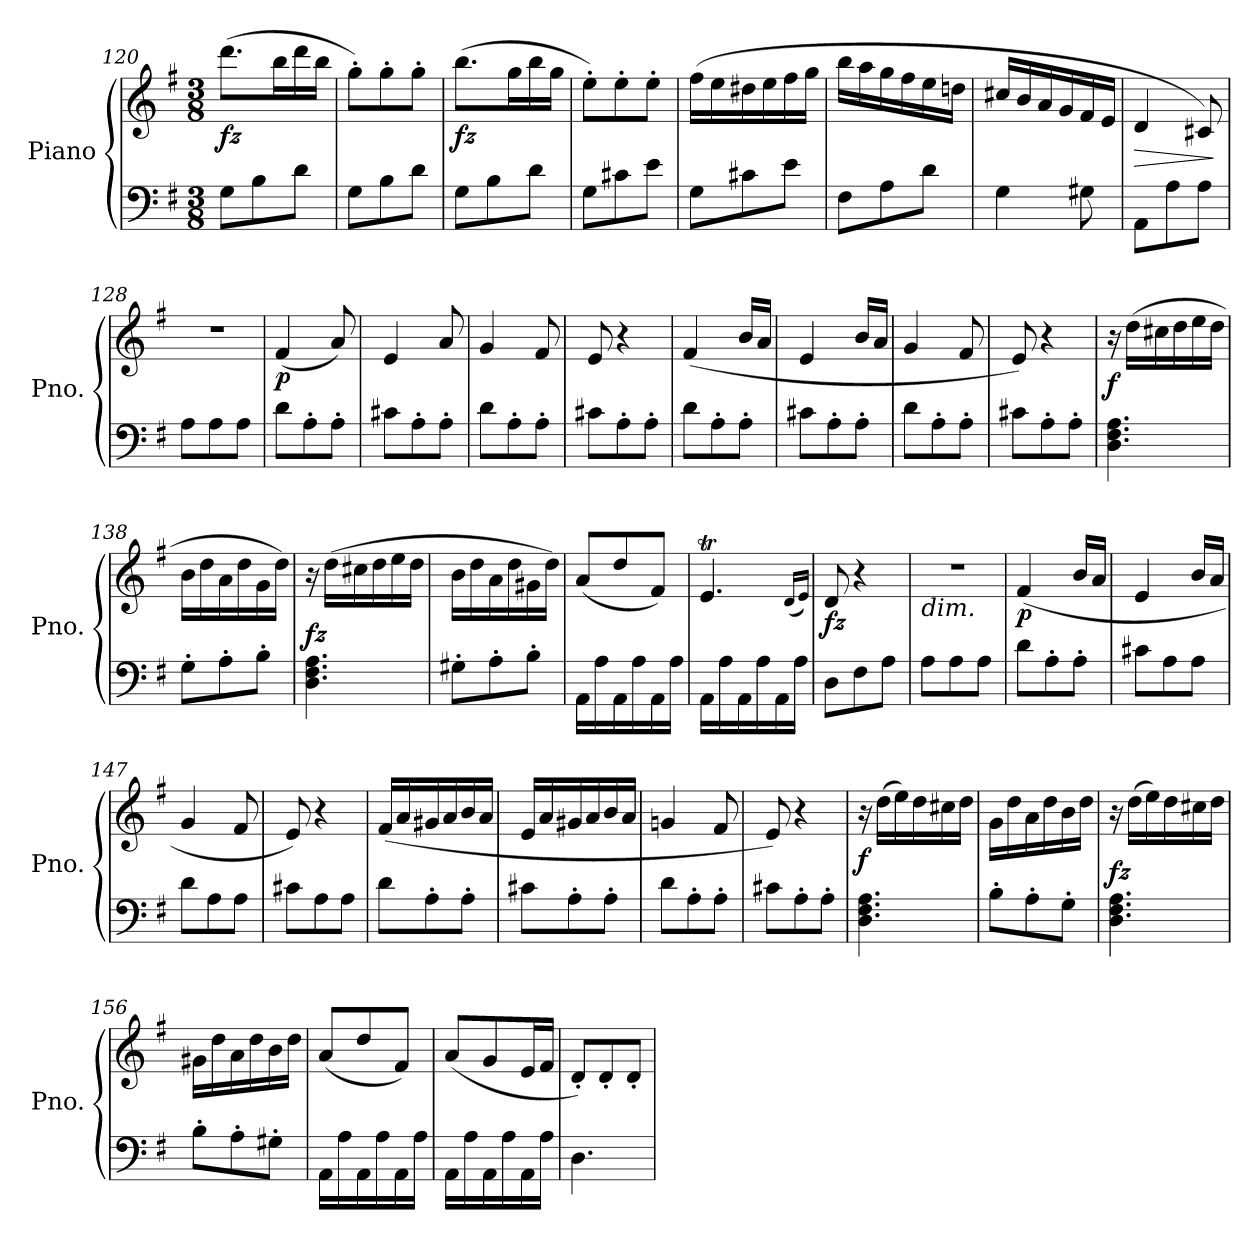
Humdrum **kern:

**kern	**kern	**dynam
*part1	*part1	*part1
*staff2	*staff1	*staff1/2
*I"Piano	*	*
*I'Pno.	*	*
*clefF4	*clefG2	*
*k[f#]	*k[f#]	*
*M3/8	*M3/8	*
=120	=120	=120
!	!	!LO:DY:b
8G\L	(>8.ddd\L	fz
8B\	.	.
.	16bb\L	.
8d\J	16ddd\	.
.	16bb\JJ	.
=121	=121	=121
8G\L	8gg'\L)	.
8B\	8gg'\	.
8d\J	8gg'\J	.
=122	=122	=122
!	!	!LO:DY:b
8G\L	(>8.bb\L	fz
8B\	.	.
.	16gg\L	.
8d\J	16bb\	.
.	16gg\JJ	.
!!LO:LB:g=z
=123	=123	=123
8G\L	8ee'\L)	.
8c#X\	8ee'\	.
8e\J	8ee'\J	.
=124	=124	=124
8G\L	(>16ff#\LL	.
.	16ee\	.
8c#X\	16dd#X\	.
.	16ee\	.
8e\J	16ff#\	.
.	16gg\JJ	.
=125	=125	=125
8F#\L	16bb\LL	.
.	16aa\	.
8A\	16gg\	.
.	16ff#\	.
8d\J	16ee\	.
.	16ddn\JJ	.
=126	=126	=126
4G\	16cc#X/LL	.
.	16b/	.
.	16a/	.
.	16g/	.
8G#X\	16f#/	.
.	16e/JJ	.
=127	=127	=127
!	!	!LO:HP:b
8AA\L	4d/	>
8A\	.	.
8A\J	8c#X/)	.
.	.	]
=128	=128	=128
8A\L	4.r	.
8A\	.	.
8A\J	.	.
=129	=129	=129
!	!	!LO:DY:b
8d\L	(<4f#/	p
8A'\	.	.
8A'\J	8a/)	.
=130	=130	=130
8c#X\L	4e/	.
8A'\	.	.
8A'\J	8a/	.
=131	=131	=131
8d\L	4g/	.
8A'\	.	.
8A'\J	8f#/	.
=132	=132	=132
8c#X\L	8e/	.
8A'\	4r	.
8A'\J	.	.
=133	=133	=133
8d\L	(<4f#/	.
8A'\	.	.
8A'\J	16b/LL	.
.	16a/JJ	.
!!LO:LB:g=z
=134	=134	=134
8c#X\L	4e/	.
8A'\	.	.
8A'\J	16b/LL	.
.	16a/JJ	.
=135	=135	=135
8d\L	4g/	.
8A'\	.	.
8A'\J	8f#/	.
=136	=136	=136
8c#X\L	8e/)	.
8A'\	4r	.
8A'\J	.	.
!!LO:LB:g=z
=137	=137	=137
!	!	!LO:DY:b
4.D\ 4.F#\ 4.A\	16r	f
.	(>16dd\LL	.
.	16cc#X\	.
.	16dd\	.
.	16ee\	.
.	16dd\JJ	.
=138	=138	=138
8G'\L	16b\LL	.
.	16dd\	.
8A'\	16a\	.
.	16dd\	.
8B'\J	16g\	.
.	16dd\JJ)	.
=139	=139	=139
!	!	!LO:DY:a=2
4.D\ 4.F#\ 4.A\	16r	fz
.	(>16dd\LL	.
.	16cc#X\	.
.	16dd\	.
.	16ee\	.
.	16dd\JJ	.
=140	=140	=140
8G#X'\L	16b\LL	.
.	16dd\	.
8A'\	16a\	.
.	16dd\	.
8B'\J	16g#X\	.
.	16dd\JJ)	.
=141	=141	=141
16AA\LL	(<8a/L	.
16A\	.	.
16AA\	8dd/	.
16A\	.	.
16AA\	8f#/J)	.
16A\JJ	.	.
=142	=142	=142
16AA\LL	4.eT/	.
16A\	.	.
16AA\	.	.
16A\	.	.
16AA\	.	.
16A\JJ	.	.
.	(<16qd/LL	.
.	16qe/JJ)	.
=143	=143	=143
!	!	!LO:DY:b
8D\L	8d/	fz
8F#\	4r	.
8A\J	.	.
=144	=144	=144
!	!LO:TX:b:i:t=dim.	!
8A\L	4.r	.
8A\	.	.
8A\J	.	.
!!LO:PB:g=z
=145	=145	=145
!	!	!LO:DY:b
8d\L	(<4f#/	p
8A'\	.	.
8A'\J	16b/LL	.
.	16a/JJ	.
=146	=146	=146
8c#X\L	4e/	.
8A\	.	.
8A\J	16b/LL	.
.	16a/JJ	.
=147	=147	=147
8d\L	4g/	.
8A\	.	.
8A\J	8f#/	.
=148	=148	=148
8c#X\L	8e/)	.
8A\	4r	.
8A\J	.	.
=149	=149	=149
8d\L	(<16f#/LL	.
.	16a/	.
8A'\	16g#X/	.
.	16a/	.
8A'\J	16b/	.
.	16a/JJ	.
=150	=150	=150
8c#X\L	16e/LL	.
.	16a/	.
8A'\	16g#X/	.
.	16a/	.
8A'\J	16b/	.
.	16a/JJ	.
=151	=151	=151
8d\L	4gn/	.
8A'\	.	.
8A'\J	8f#/	.
=152	=152	=152
8c#X\L	8e/)	.
8A'\	4r	.
8A'\J	.	.
=153	=153	=153
!	!	!LO:DY:b
4.D\ 4.F#\ 4.A\	16r	f
.	(>16dd\LL	.
.	16ee\)	.
.	16dd\	.
.	16cc#X\	.
.	16dd\JJ	.
=154	=154	=154
8B'\L	16g\LL	.
.	16dd\	.
8A'\	16a\	.
.	16dd\	.
8G'\J	16b\	.
.	16dd\JJ	.
!!LO:LB:g=z
=155	=155	=155
!	!	!LO:DY:a=2
4.D\ 4.F#\ 4.A\	16r	fz
.	(>16dd\LL	.
.	16ee\)	.
.	16dd\	.
.	16cc#X\	.
.	16dd\JJ	.
=156	=156	=156
8B'\L	16g#X\LL	.
.	16dd\	.
8A'\	16a\	.
.	16dd\	.
8G#X'\J	16b\	.
.	16dd\JJ	.
=157	=157	=157
16AA\LL	(<8a/L	.
16A\	.	.
16AA\	8dd/	.
16A\	.	.
16AA\	8f#/J)	.
16A\JJ	.	.
=158	=158	=158
16AA\LL	(<8a/L	.
16A\	.	.
16AA\	8g/	.
16A\	.	.
16AA\	16e/L	.
16A\JJ	16f#/JJ	.
=159	=159	=159
4.D\	8d'/L)	.
.	8d'/	.
.	8d'/J	.
=	=	=
*-	*-	*-
